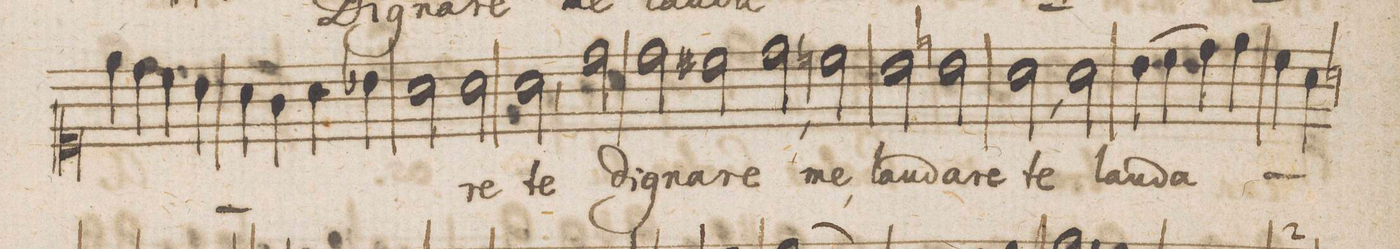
**kern	**text
*I"Canto.	*
*clefC1	*
*k[]	*
*met(C|)	*
*M2/1	*
4ee\	.
4dd\	.
4cc\	.
4b\	.
4a\	.
4g\	.
4a\	.
4b-X\	.
=8-	=8-
2a\	.
2a\	-re
2a,<\	te
2dd\	di-
=9-	=9-
2dd\	-gna-
2cc#X\	-re
2dd,<\	me
2ccn\	lau-
=10-	=10-
2b\	-da-
2bni\	-re
2a,<\	te
2a\	lau-
=11-	=11-
(>4b\	-da-
4cc\	.
4dd\)	.
4ee\	.
4cc\	.
4a\	.
*-	*-
